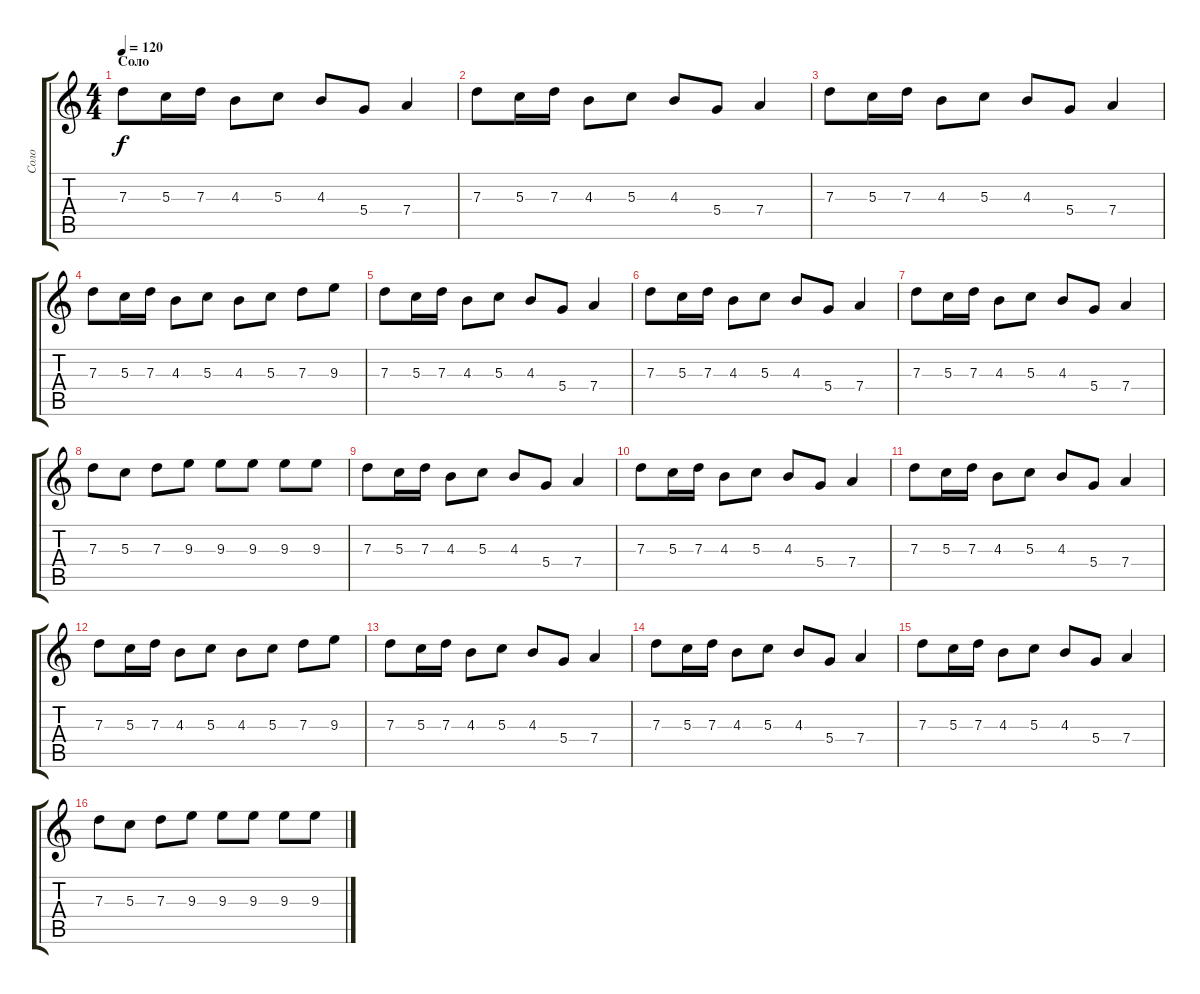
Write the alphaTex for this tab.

\track ("Соло" "Соло") {instrument distortionguitar}
\staff {score tabs}
\tuning (E4 B3 G3 D3 A2 E2) {hide}
\ts (4 4)
\section ("" "Соло")
\tempo 120
\clef g2
\ks c
7.3.8{dy f} 5.3.16 7.3.16 4.3.8 5.3.8 4.3.8 5.4.8 7.4.4 |
7.3.8 5.3.16 7.3.16 4.3.8 5.3.8 4.3.8 5.4.8 7.4.4 |
7.3.8 5.3.16 7.3.16 4.3.8 5.3.8 4.3.8 5.4.8 7.4.4 |
7.3.8 5.3.16 7.3.16 4.3.8 5.3.8 4.3.8 5.3.8 7.3.8 9.3.8 |
7.3.8 5.3.16 7.3.16 4.3.8 5.3.8 4.3.8 5.4.8 7.4.4 |
7.3.8 5.3.16 7.3.16 4.3.8 5.3.8 4.3.8 5.4.8 7.4.4 |
7.3.8 5.3.16 7.3.16 4.3.8 5.3.8 4.3.8 5.4.8 7.4.4 |
7.3.8 5.3.8 7.3.8 9.3.8 9.3.8 9.3.8 9.3.8 9.3.8 |
7.3.8 5.3.16 7.3.16 4.3.8 5.3.8 4.3.8 5.4.8 7.4.4 |
7.3.8 5.3.16 7.3.16 4.3.8 5.3.8 4.3.8 5.4.8 7.4.4 |
7.3.8 5.3.16 7.3.16 4.3.8 5.3.8 4.3.8 5.4.8 7.4.4 |
7.3.8 5.3.16 7.3.16 4.3.8 5.3.8 4.3.8 5.3.8 7.3.8 9.3.8 |
7.3.8 5.3.16 7.3.16 4.3.8 5.3.8 4.3.8 5.4.8 7.4.4 |
7.3.8 5.3.16 7.3.16 4.3.8 5.3.8 4.3.8 5.4.8 7.4.4 |
7.3.8 5.3.16 7.3.16 4.3.8 5.3.8 4.3.8 5.4.8 7.4.4 |
7.3.8 5.3.8 7.3.8 9.3.8 9.3.8 9.3.8 9.3.8 9.3.8
